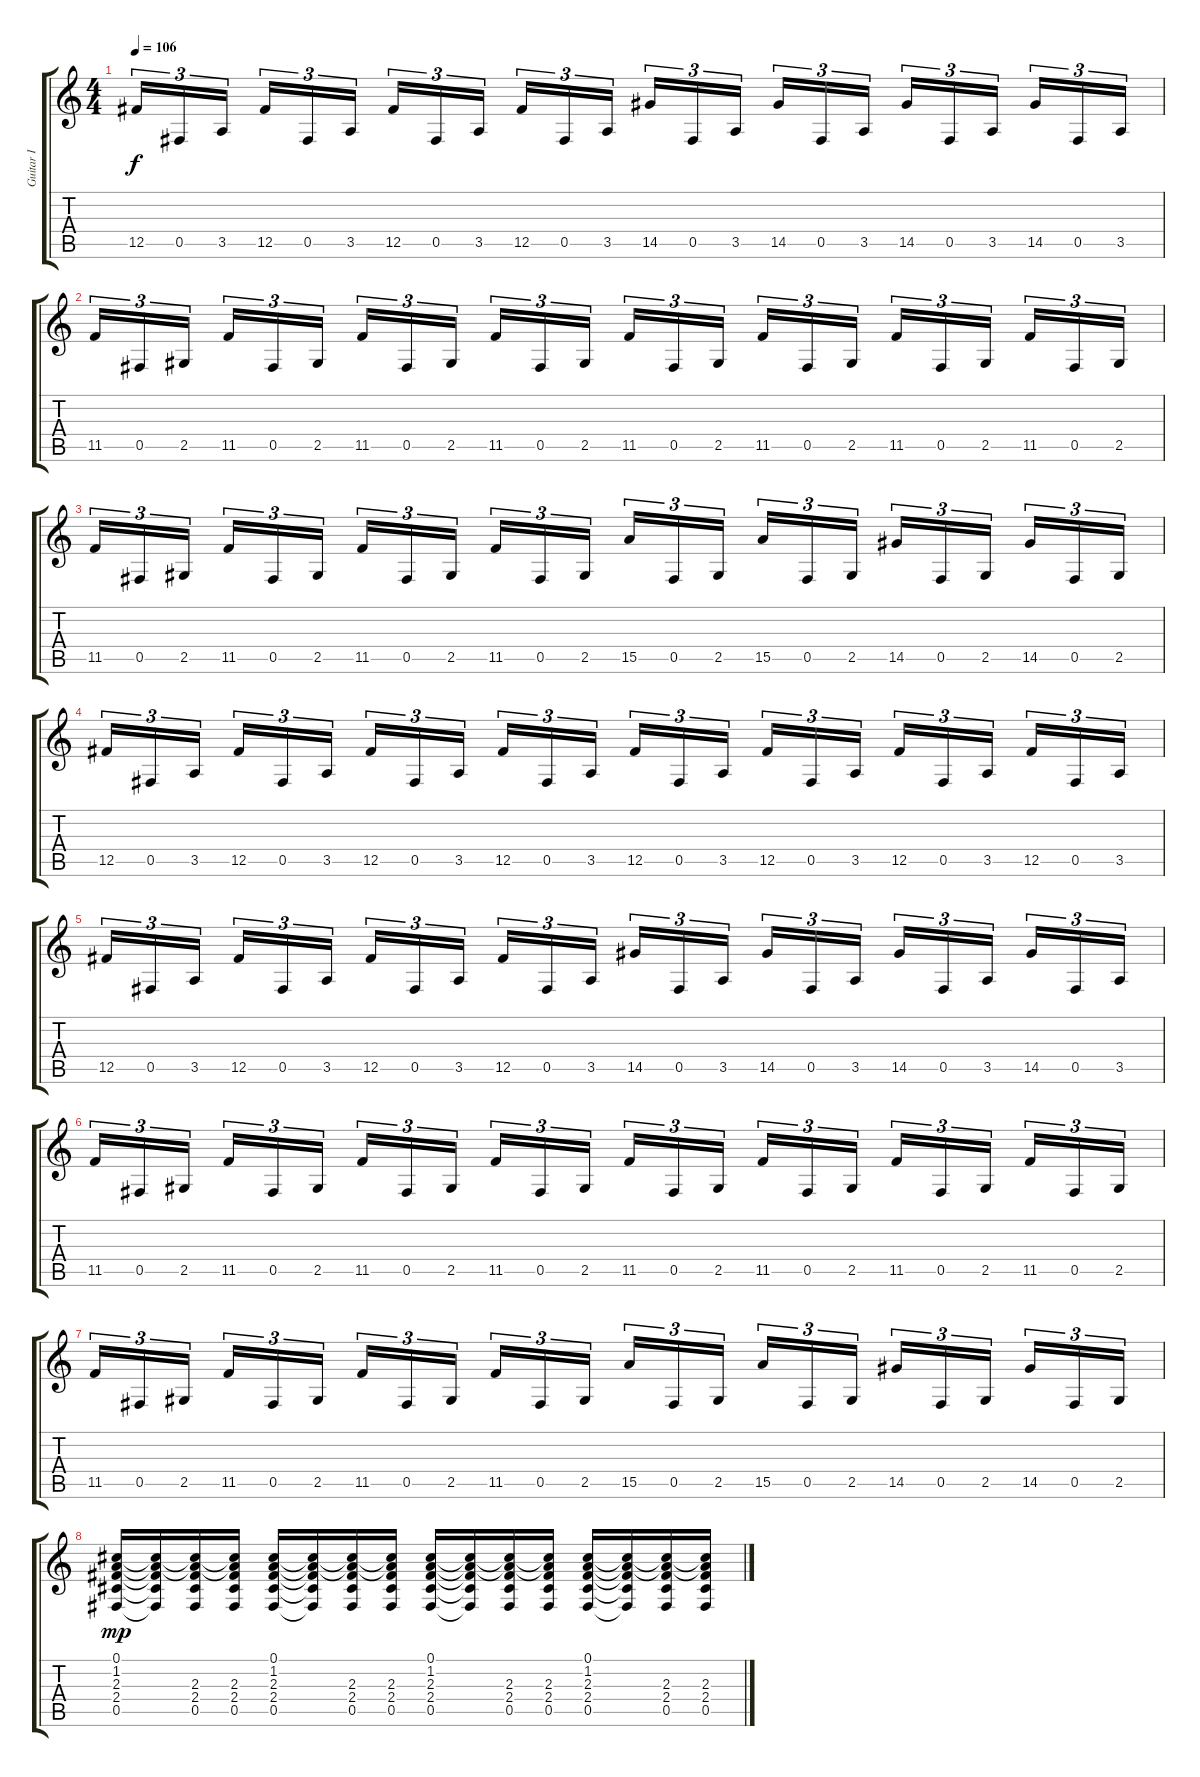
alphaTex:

\track ("Guitar I" "Guitar I") {instrument distortionguitar}
\staff {score tabs}
\tuning (Db4 Ab3 E3 B2 Gb2 B1) {hide}
\ts (4 4)
\tempo 106
\clef g2
\ks c
12.5.16{tu (3 2) dy f} 0.5.16{tu (3 2)} 3.5.16{tu (3 2) beam splitsecondary} 12.5.16{tu (3 2)} 0.5.16{tu (3 2)} 3.5.16{tu (3 2)} 12.5.16{tu (3 2)} 0.5.16{tu (3 2)} 3.5.16{tu (3 2) beam splitsecondary} 12.5.16{tu (3 2)} 0.5.16{tu (3 2)} 3.5.16{tu (3 2)} 14.5.16{tu (3 2)} 0.5.16{tu (3 2)} 3.5.16{tu (3 2) beam splitsecondary} 14.5.16{tu (3 2)} 0.5.16{tu (3 2)} 3.5.16{tu (3 2)} 14.5.16{tu (3 2)} 0.5.16{tu (3 2)} 3.5.16{tu (3 2) beam splitsecondary} 14.5.16{tu (3 2)} 0.5.16{tu (3 2)} 3.5.16{tu (3 2)} |
11.5.16{tu (3 2)} 0.5.16{tu (3 2)} 2.5.16{tu (3 2) beam splitsecondary} 11.5.16{tu (3 2)} 0.5.16{tu (3 2)} 2.5.16{tu (3 2)} 11.5.16{tu (3 2)} 0.5.16{tu (3 2)} 2.5.16{tu (3 2) beam splitsecondary} 11.5.16{tu (3 2)} 0.5.16{tu (3 2)} 2.5.16{tu (3 2)} 11.5.16{tu (3 2)} 0.5.16{tu (3 2)} 2.5.16{tu (3 2) beam splitsecondary} 11.5.16{tu (3 2)} 0.5.16{tu (3 2)} 2.5.16{tu (3 2)} 11.5.16{tu (3 2)} 0.5.16{tu (3 2)} 2.5.16{tu (3 2) beam splitsecondary} 11.5.16{tu (3 2)} 0.5.16{tu (3 2)} 2.5.16{tu (3 2)} |
11.5.16{tu (3 2)} 0.5.16{tu (3 2)} 2.5.16{tu (3 2) beam splitsecondary} 11.5.16{tu (3 2)} 0.5.16{tu (3 2)} 2.5.16{tu (3 2)} 11.5.16{tu (3 2)} 0.5.16{tu (3 2)} 2.5.16{tu (3 2) beam splitsecondary} 11.5.16{tu (3 2)} 0.5.16{tu (3 2)} 2.5.16{tu (3 2)} 15.5.16{tu (3 2)} 0.5.16{tu (3 2)} 2.5.16{tu (3 2) beam splitsecondary} 15.5.16{tu (3 2)} 0.5.16{tu (3 2)} 2.5.16{tu (3 2)} 14.5.16{tu (3 2)} 0.5.16{tu (3 2)} 2.5.16{tu (3 2) beam splitsecondary} 14.5.16{tu (3 2)} 0.5.16{tu (3 2)} 2.5.16{tu (3 2)} |
12.5.16{tu (3 2)} 0.5.16{tu (3 2)} 3.5.16{tu (3 2) beam splitsecondary} 12.5.16{tu (3 2)} 0.5.16{tu (3 2)} 3.5.16{tu (3 2)} 12.5.16{tu (3 2)} 0.5.16{tu (3 2)} 3.5.16{tu (3 2) beam splitsecondary} 12.5.16{tu (3 2)} 0.5.16{tu (3 2)} 3.5.16{tu (3 2)} 12.5.16{tu (3 2)} 0.5.16{tu (3 2)} 3.5.16{tu (3 2) beam splitsecondary} 12.5.16{tu (3 2)} 0.5.16{tu (3 2)} 3.5.16{tu (3 2)} 12.5.16{tu (3 2)} 0.5.16{tu (3 2)} 3.5.16{tu (3 2) beam splitsecondary} 12.5.16{tu (3 2)} 0.5.16{tu (3 2)} 3.5.16{tu (3 2)} |
12.5.16{tu (3 2)} 0.5.16{tu (3 2)} 3.5.16{tu (3 2) beam splitsecondary} 12.5.16{tu (3 2)} 0.5.16{tu (3 2)} 3.5.16{tu (3 2)} 12.5.16{tu (3 2)} 0.5.16{tu (3 2)} 3.5.16{tu (3 2) beam splitsecondary} 12.5.16{tu (3 2)} 0.5.16{tu (3 2)} 3.5.16{tu (3 2)} 14.5.16{tu (3 2)} 0.5.16{tu (3 2)} 3.5.16{tu (3 2) beam splitsecondary} 14.5.16{tu (3 2)} 0.5.16{tu (3 2)} 3.5.16{tu (3 2)} 14.5.16{tu (3 2)} 0.5.16{tu (3 2)} 3.5.16{tu (3 2) beam splitsecondary} 14.5.16{tu (3 2)} 0.5.16{tu (3 2)} 3.5.16{tu (3 2)} |
11.5.16{tu (3 2)} 0.5.16{tu (3 2)} 2.5.16{tu (3 2) beam splitsecondary} 11.5.16{tu (3 2)} 0.5.16{tu (3 2)} 2.5.16{tu (3 2)} 11.5.16{tu (3 2)} 0.5.16{tu (3 2)} 2.5.16{tu (3 2) beam splitsecondary} 11.5.16{tu (3 2)} 0.5.16{tu (3 2)} 2.5.16{tu (3 2)} 11.5.16{tu (3 2)} 0.5.16{tu (3 2)} 2.5.16{tu (3 2) beam splitsecondary} 11.5.16{tu (3 2)} 0.5.16{tu (3 2)} 2.5.16{tu (3 2)} 11.5.16{tu (3 2)} 0.5.16{tu (3 2)} 2.5.16{tu (3 2) beam splitsecondary} 11.5.16{tu (3 2)} 0.5.16{tu (3 2)} 2.5.16{tu (3 2)} |
11.5.16{tu (3 2)} 0.5.16{tu (3 2)} 2.5.16{tu (3 2) beam splitsecondary} 11.5.16{tu (3 2)} 0.5.16{tu (3 2)} 2.5.16{tu (3 2)} 11.5.16{tu (3 2)} 0.5.16{tu (3 2)} 2.5.16{tu (3 2) beam splitsecondary} 11.5.16{tu (3 2)} 0.5.16{tu (3 2)} 2.5.16{tu (3 2)} 15.5.16{tu (3 2)} 0.5.16{tu (3 2)} 2.5.16{tu (3 2) beam splitsecondary} 15.5.16{tu (3 2)} 0.5.16{tu (3 2)} 2.5.16{tu (3 2)} 14.5.16{tu (3 2)} 0.5.16{tu (3 2)} 2.5.16{tu (3 2) beam splitsecondary} 14.5.16{tu (3 2)} 0.5.16{tu (3 2)} 2.5.16{tu (3 2)} |
(0.1 1.2 2.3 2.4 0.5).16{dy mp} (0.1{t} 1.2{t} 2.3{t} 2.4{t} 0.5{t}).16 (0.1{t} 1.2{t} 2.3 2.4 0.5).16 (0.1{t} 1.2{t} 2.3 2.4 0.5).16 (0.1 1.2 2.3 2.4 0.5).16 (0.1{t} 1.2{t} 2.3{t} 2.4{t} 0.5{t}).16 (0.1{t} 1.2{t} 2.3 2.4 0.5).16 (0.1{t} 1.2{t} 2.3 2.4 0.5).16 (0.1 1.2 2.3 2.4 0.5).16 (0.1{t} 1.2{t} 2.3{t} 2.4{t} 0.5{t}).16 (0.1{t} 1.2{t} 2.3 2.4 0.5).16 (0.1{t} 1.2{t} 2.3 2.4 0.5).16 (0.1 1.2 2.3 2.4 0.5).16 (0.1{t} 1.2{t} 2.3{t} 2.4{t} 0.5{t}).16 (0.1{t} 1.2{t} 2.3 2.4 0.5).16 (0.1{t} 1.2{t} 2.3 2.4 0.5).16
